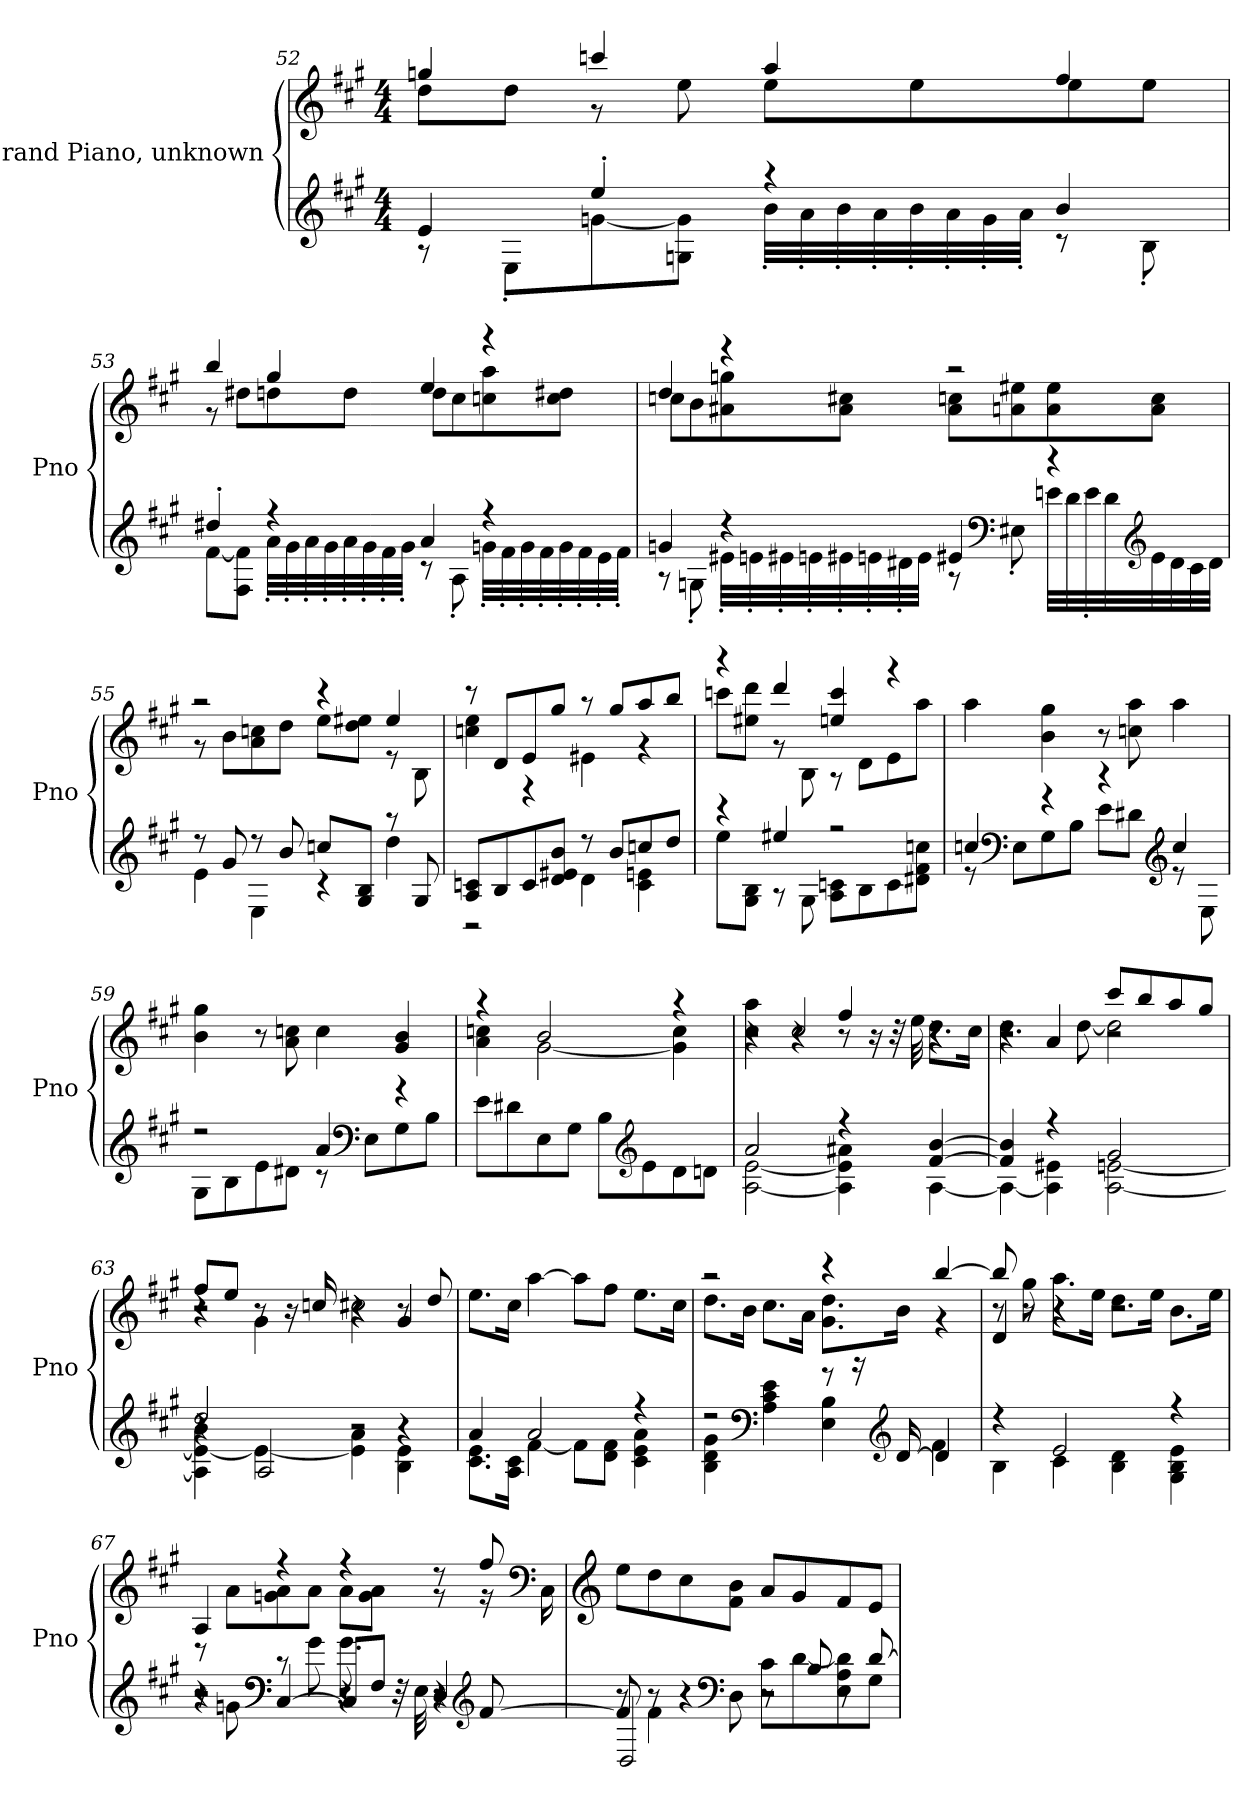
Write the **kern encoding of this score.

**kern	**kern
*part1	*part1
*staff2	*staff1
*I"Grand Piano, unknown	*
*I'Pno	*
!!LO:LB:g=z
*clefG2	*clefG2
*k[f#c#g#]	*k[f#c#g#]
*M4/4	*M4/4
=52	=52
*^	*^
4e/	8r	4ggn/	8dd\L
.	8E'\L	.	8dd\J
4ee'/	[8gn\	4cccn/	8r
.	8Gn\ 8g\]J	.	8ee\
4r	32b'\LLL	4aa/	8ee\L
.	32a'\	.	.
.	32b'\	.	.
.	32a'\	.	.
.	32b'\	.	8ee\
.	32a'\	.	.
.	32g'\	.	.
.	32a'\JJJ	.	.
4b/	8r	4ff#/	8ee\
.	8B'\	.	8ee\J
=53	=53	=53	=53
4dd#X'/	[8f#\L	4bb/	8r
.	8F#\ 8f#\]J	.	8dd#X\L
4r	32a'\LLL	4gg#/	8ddn\
.	32g#'\	.	.
.	32a'\	.	.
.	32g#'\	.	.
.	32a'\	.	8dd\J
.	32g#'\	.	.
.	32f#'\	.	.
.	32g#'\JJJ	.	.
4a/	8r	4ee/	8dd\L
.	8A'\	.	8cc#\
4r	32gn'\LLL	4r	8ccn\ 8aa\
.	32f#'\	.	.
.	32g'\	.	.
.	32f#'\	.	.
.	32g'\	.	8cc\ 8dd#X\J
.	32f#'\	.	.
.	32e'\	.	.
.	32f#'\JJJ	.	.
!!LO:LB:g=z	!!
=54	=54	=54	=54
4gn/	8r	4dd/	8ccn\L
.	8Gn'\	.	8b\
4r	32e#X'\LLL	4r	8a#X\ 8ggn\
.	32en'\	.	.
.	32e#X'\	.	.
.	32en'\	.	.
.	32e#X'\	.	8a#\ 8cc#X\J
.	32en'\	.	.
.	32d#X'\	.	.
.	32e\JJJ	.	.
4e#X/	8r	2r	8a#\ 8ccn\L
*clefF4	*	*	*
.	8E#X'\	.	8an\ 8ee#X\
4r	32en\LLL	.	8a\ 8ee#\
.	32d#\	.	.
.	32e'\	.	.
.	32d#\	.	.
*clefG2	*	*	*
.	32e\	.	8a\ 8cc\J
.	32d#\	.	.
.	32c#\	.	.
.	32d#\JJJ	.	.
=55	=55	=55	=55
8r	4e\	2r	8r
8g#/	.	.	8b\L
8r	4E\	.	8a\ 8ccn\
8b/	.	.	8dd\J
8ccn/L	4r	4r	8ee\L
8G#/ 8B/J	.	.	8dd\ 8ee#X\J
8r	4dd\	4ee#/	8r
8G#/	.	.	8B\
!!LO:LB:g=z	!!
=56	=56	=56	=56
8A/ 8cn/L	2r	8r	4ccn\ 4ee\
8B/	.	8d/L	.
8c/	.	8e/	4r
8d/ 8e#X/ 8b/J	.	8gg#/J	.
8r	4d\	8r	4e#X\
8b/L	.	8gg#/L	.
8ccn/	4c\ 4en\	8aa/	4r
8dd/J	.	8bb/J	.
=57	=57	=57	=57
4r	8ee\L	4r	8cccn\L
.	8G#\ 8B\J	.	8ee#X\ 8ddd\J
4ee#X/	8r	4ddd/	8r
.	8G#\	.	8B\
2r	8A\ 8cn\L	4een/ 4ccc/	8r
.	8B\	.	8d\L
.	8c\	4r	8e\
.	8d#X\ 8f#\ 8ccn\J	.	8aa\J
*	*	*v	*v
=58	=58	=58
4ccn/	8r	4aa\
*clefF4	*	*
.	8E\L	.
4r	8G#\	4b\ 4gg#\
.	8B\J	.
4r	8e\L	8r
.	8d#X\J	8ccn\ 8aa\
*clefG2	*	*
4cc/	8r	4aa\
.	8E\	.
!!LO:PB:g=z
=59	=59	=59
2r	8G#\L	4b\ 4gg#\
.	8B\	.
.	8e\	8r
.	8d#X\J	8a\ 8ccn\
4a/	8r	4cc\
*clefF4	*	*
.	8E\L	.
4r	8G#\	4g#/ 4b/
.	8B\J	.
*v	*v	*
=60	=60
*	*^
8e\L	4r	4a\ 4ccn\
8d#X\	.	.
8E\	2b/	[2g#\
8G#\J	.	.
8B\L	.	.
*clefG2	*	*
8e\	.	.
8d#\	4r	4g#\] 4cc\
8dn\J	.	.
=61	=61	=61
*^	*	*^
2a/	[2A\ [2e\	2r	4cc#\ 4aa\	4r
.	.	.	4r	2cc#/
4r	4A\] 4e\] 4a#X\	4ff#/	8r	.
.	.	.	16r	.
.	.	.	32r	.
.	.	.	32ee\	.
[4f#/ [4b/	[4A\	4r	8.dd\L	4r
.	.	.	16cc#\Jk	.
=62	=62	=62	=62	=62
4f#/] 4b/]	4A\_	2r	4.dd\	4r
4r	4A\] 4e#X\	.	.	4a/
.	.	.	[8dd\	.
2g#/	[2A\ [2en\	8ccc#/L	2dd\]	2r
.	.	8bb/	.	.
.	.	8aa/	.	.
.	.	8gg#/J	.	.
!!LO:LB:g=z	!!	!!
=63	=63	=63	=63	=63
*	*^	*	*	*
2dd/	4A\] 4e\_ 4b\	4r	8ff#/L	4r	2r
.	.	.	8ee/J	.	.
.	4e\_	2A/	8r	4g#\	.
.	.	.	16r	.	.
.	.	.	16ccn/	.	.
2r	4e\] 4a\	.	4r	2cc#X\	4r
.	4B\ 4e\	4r	8r	.	4g#/
.	.	.	8dd/	.	.
*	*v	*v	*	*	*
*	*	*v	*v	*v
=64	=64	=64
4a/	8.c#\ 8.e\L	8.ee\L
.	16A\ 16c#\Jk	16cc#\Jk
2a/	[4f#\	[4aa\
.	8f#\L]	8aa\L]
.	8d\ 8f#\J	8ff#\J
4r	4c#\ 4e\ 4a\	8.ee\L
.	.	16cc#\Jk
=65	=65	=65
*	*	*^
2r	4B\ 4d\ 4g#\	2r	8.dd\L
.	.	.	16b\Jk
*clefF4	*	*	*
.	4A\ 4c#\ 4e\	.	8.cc#\L
.	.	.	16a\Jk
8r	4E\ 4B\	4r	8.g#\ 8.dd\L
16r	.	.	.
*clefG2	*	*	*
[16d/	.	.	16b\Jk
4d/]	4f#\	[4bb/	4r
=66	=66	=66	=66
*	*	*	*^
4r	4B\	8bb/]	8r	4d/
.	.	8r	8gg#\	.
2e/	4c#\	4r	8.aa\L	4r
.	.	.	16ee\Jk	.
.	4B\ 4d\	2r	8.dd\L	2r
.	.	.	16ee\Jk	.
4r	4G#\ 4B\ 4e\	.	8.b\L	.
.	.	.	16ee\Jk	.
*	*	*	*v	*v
!!LO:LB:g=z
=67	=67	=67	=67
*	*^	*	*
2r	8r	4r	4A/	8r
.	8gn\	.	.	8a\L
*clefF4	*	*	*	*
.	8r	[4C#/	4r	8gn\ 8a\
.	8g\	.	.	8a\J
4r	8.g'\	8C#/L]	4r	8a\L
.	.	8F#/J	.	8g\ 8a\J
.	32r	.	.	.
.	32E\	.	.	.
8r	4r	4D/	8r	8r
*clefG2	*	*	*	*
[8f#/	.	.	8ff#/	16r
*	*	*	*clefF4	*
.	.	.	.	16C#\
*	*	*	*v	*v
=68	=68	=68	=68
*	*	*	*clefG2
8f#/]	8r	2D/	8ee\L
8r	4f#\	.	8dd\
4r	.	.	8cc#\
*clefF4	*	*	*
.	8D\	.	8f#\ 8b\J
2r	8c#\L	8r	8a/L
.	[8d\	8B/	8g#/
.	8E\ 8A\ 8d\]	8r	8f#/
.	8G#\J	[8d/	8e/J
*v	*v	*v	*
=	=
*-	*-
